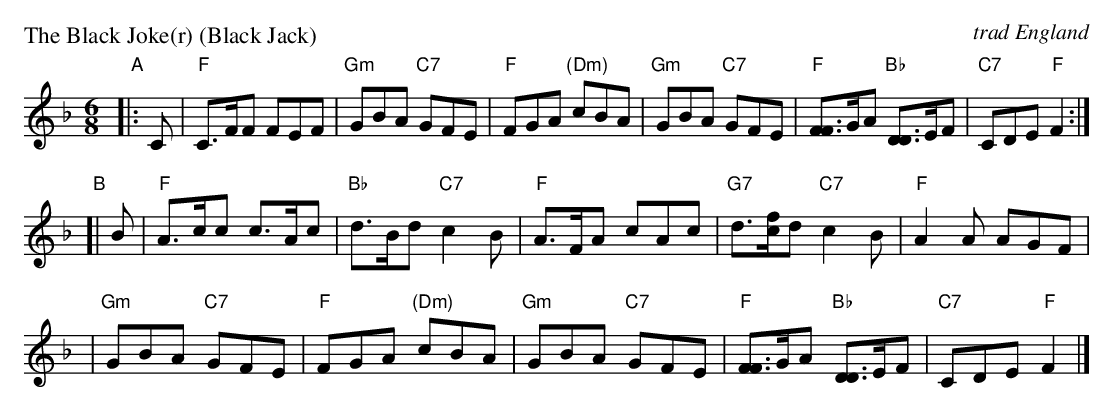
X:1
P: The Black Joke(r) (Black Jack)
O: trad England
M: 6/8
L: 1/8
K: F
"A"\
|: C | "F"C>FF FEF | "Gm"GBA "C7"GFE | "F"FGA "(Dm)"cBA | "Gm"GBA "C7"GFE | "F"[FF]>GA "Bb"[DD]>EF | "C7"CDE "F"F2 :|
"B"\
[| B | "F"A>cc c>Ac | "Bb"d>Bd "C7"c2B | "F"A>FA cAc | "G7"d>[fc]d "C7"c2B | "F"A2A AGF |
| "Gm"GBA "C7"GFE | "F"FGA "(Dm)"cBA | "Gm"GBA "C7"GFE | "F"[FF]>GA "Bb"[DD]>EF | "C7"CDE "F"F2 |]
